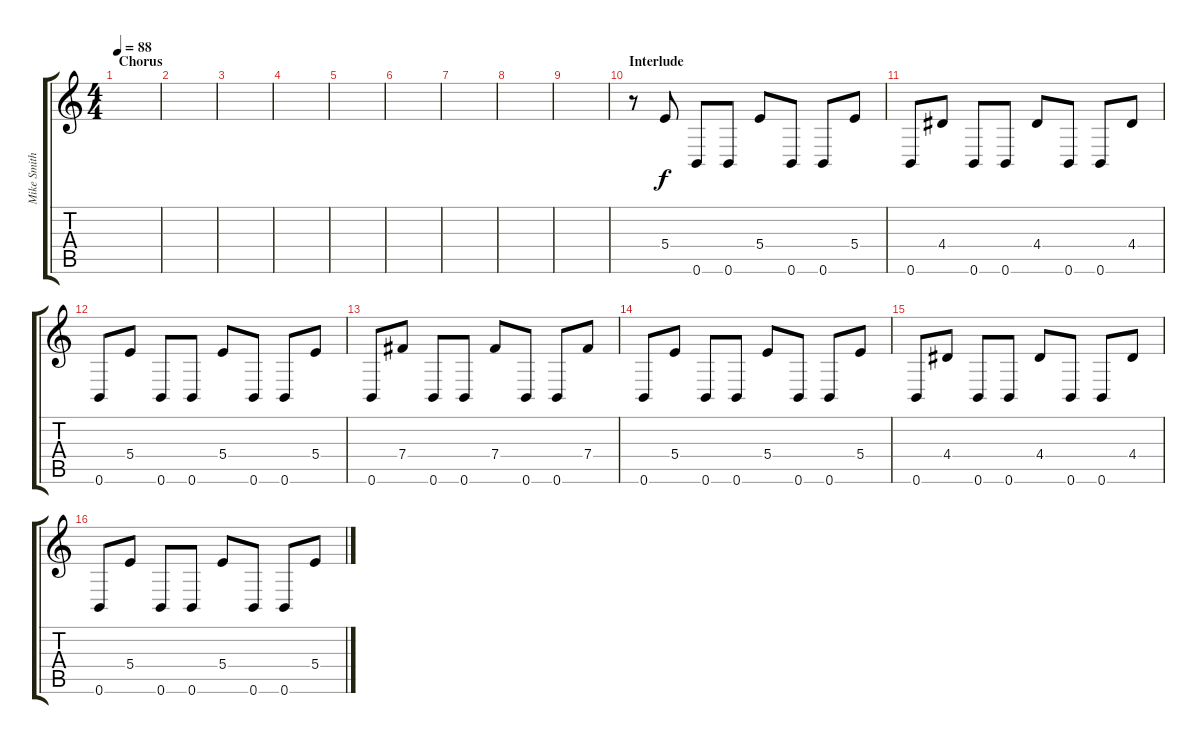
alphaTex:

\track ("Mike Smith (Delay)" "Mike Smith") {instrument electricguitarclean}
\staff {score tabs}
\tuning (Db4 Ab3 E3 B2 Gb2 B1) {hide}
\ts (4 4)
\section ("" "Chorus")
\tempo 88
\clef g2
\ks c
|
|
|
|
|
|
|
|
|
\section ("" "Interlude")
r.8 5.4.8 0.6.8 0.6.8 5.4.8 0.6.8 0.6.8 5.4.8 |
0.6.8 4.4.8 0.6.8 0.6.8 4.4.8 0.6.8 0.6.8 4.4.8 |
0.6.8 5.4.8 0.6.8 0.6.8 5.4.8 0.6.8 0.6.8 5.4.8 |
0.6.8 7.4.8 0.6.8 0.6.8 7.4.8 0.6.8 0.6.8 7.4.8 |
0.6.8 5.4.8 0.6.8 0.6.8 5.4.8 0.6.8 0.6.8 5.4.8 |
0.6.8 4.4.8 0.6.8 0.6.8 4.4.8 0.6.8 0.6.8 4.4.8 |
0.6.8 5.4.8 0.6.8 0.6.8 5.4.8 0.6.8 0.6.8 5.4.8
